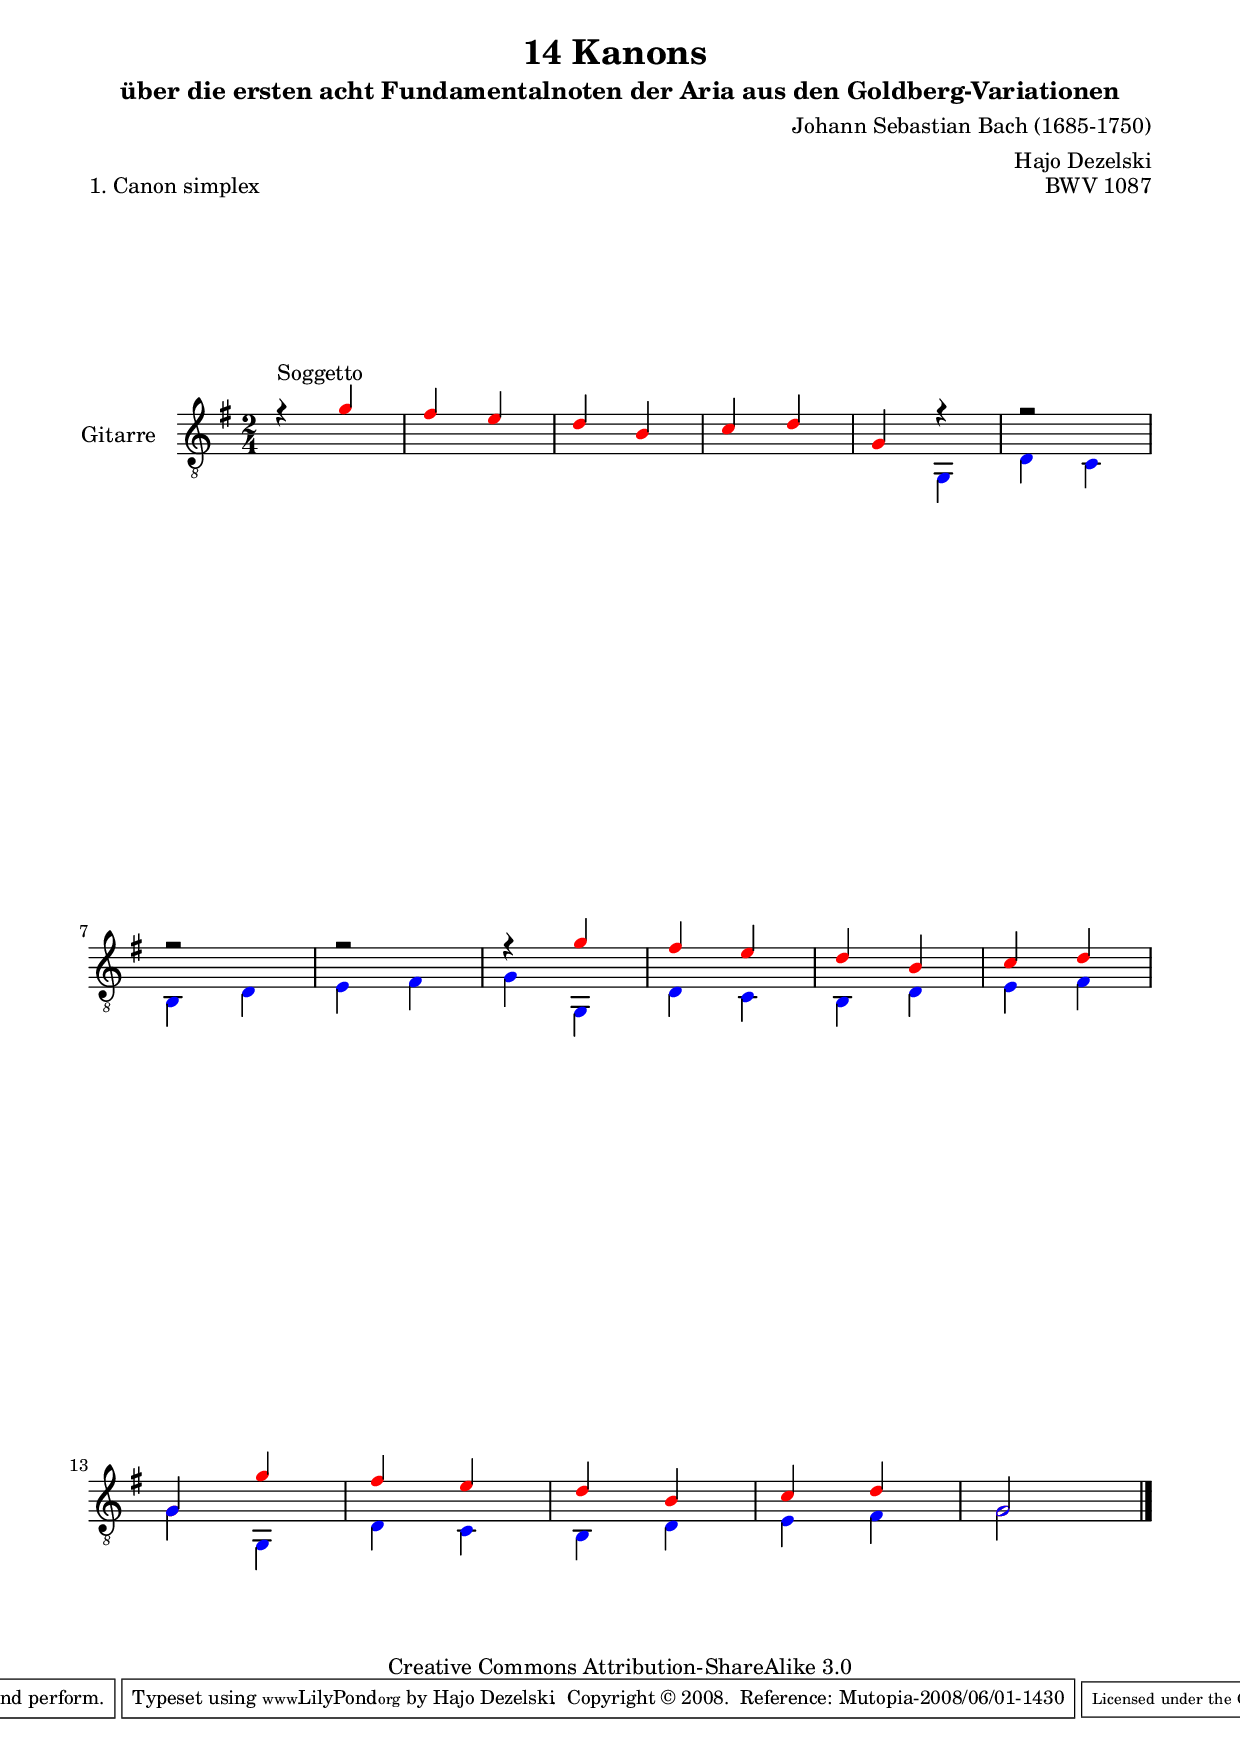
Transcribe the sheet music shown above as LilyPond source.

\version "2.11.46"

\paper {
    page-top-space = #0.0
    %indent = 0.0
    line-width = 18.0\cm
    ragged-bottom = ##f
    ragged-last-bottom = ##f
}

% #(set-default-paper-size "a4")

#(set-global-staff-size 19)

\header {
        title = "14 Kanons "
        subtitle = "über die ersten acht Fundamentalnoten der Aria aus den Goldberg-Variationen"
        piece = "1. Canon simplex"
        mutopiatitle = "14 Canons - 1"
        composer = "Johann Sebastian Bach (1685-1750)"
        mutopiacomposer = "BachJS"
        opus = "BWV 1087"
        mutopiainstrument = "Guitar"
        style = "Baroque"
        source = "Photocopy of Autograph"
	arranger = "Hajo Dezelski"
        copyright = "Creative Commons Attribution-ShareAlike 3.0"
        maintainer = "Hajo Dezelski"
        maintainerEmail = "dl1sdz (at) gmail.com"
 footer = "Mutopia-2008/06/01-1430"
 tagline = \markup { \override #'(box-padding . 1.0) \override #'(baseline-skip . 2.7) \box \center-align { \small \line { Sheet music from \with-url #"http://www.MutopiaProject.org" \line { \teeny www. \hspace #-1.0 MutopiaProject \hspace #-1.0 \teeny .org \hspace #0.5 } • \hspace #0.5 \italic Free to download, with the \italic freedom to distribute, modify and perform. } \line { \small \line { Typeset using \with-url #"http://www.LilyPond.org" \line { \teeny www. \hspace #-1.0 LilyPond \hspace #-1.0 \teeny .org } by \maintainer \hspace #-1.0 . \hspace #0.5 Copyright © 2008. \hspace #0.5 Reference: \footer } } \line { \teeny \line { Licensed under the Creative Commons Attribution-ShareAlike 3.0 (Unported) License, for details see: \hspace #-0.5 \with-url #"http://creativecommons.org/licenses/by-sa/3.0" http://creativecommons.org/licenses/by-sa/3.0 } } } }
}

     voiceOne =  \relative c'' {
       \set Staff.instrumentName = "Gitarre   "
       \set Staff.midiInstrument = "acoustic guitar (nylon)"
       \override NoteHead #'color = #red
       r4^\markup { Soggetto } g4 | % 1
	fis4 e | % 2
	d4 b | % 3
	c4 d | % 4
	g,4 r4 | % 5
	r2 | % 6
	r2 | % 7
	r2 | % 8
	r4 g'4 | % 9
	fis4 e | % 10
	d4 b | % 11
	c4 d | % 12
	g,4 g'4 | % 13
	fis4 e | % 14
	d4 b | % 15
	c4 d | % 16
	g,2 \bar "|." 
     }

     voiceTwo =  \relative c' {
	     \override NoteHead #'color = #blue
       s2 | % 1
       s2 | % 2
       s2 | % 3
       s2 | % 4
       s4 g,4 | % 5 
       d'4 c | % 6
       b4 d | % 7
       e4 fis | % 8
       g4 g,4 | % 9
       d'4 c | % 10
       b4 d | % 11
       e4 fis | % 12
       g4 g,4 | % 13
       d'4 c | % 14
       b4 d | % 15
       e4 fis | % 16
       g2  \bar "|."
     }

       gitarre = << \voiceOne \\ \voiceTwo >>
       
     \score {
        <<
	     \new Voice  { \clef "treble_8" \time 2/4 \key g \major \gitarre }
        >>
        \layout { }
        \midi { }
     }
